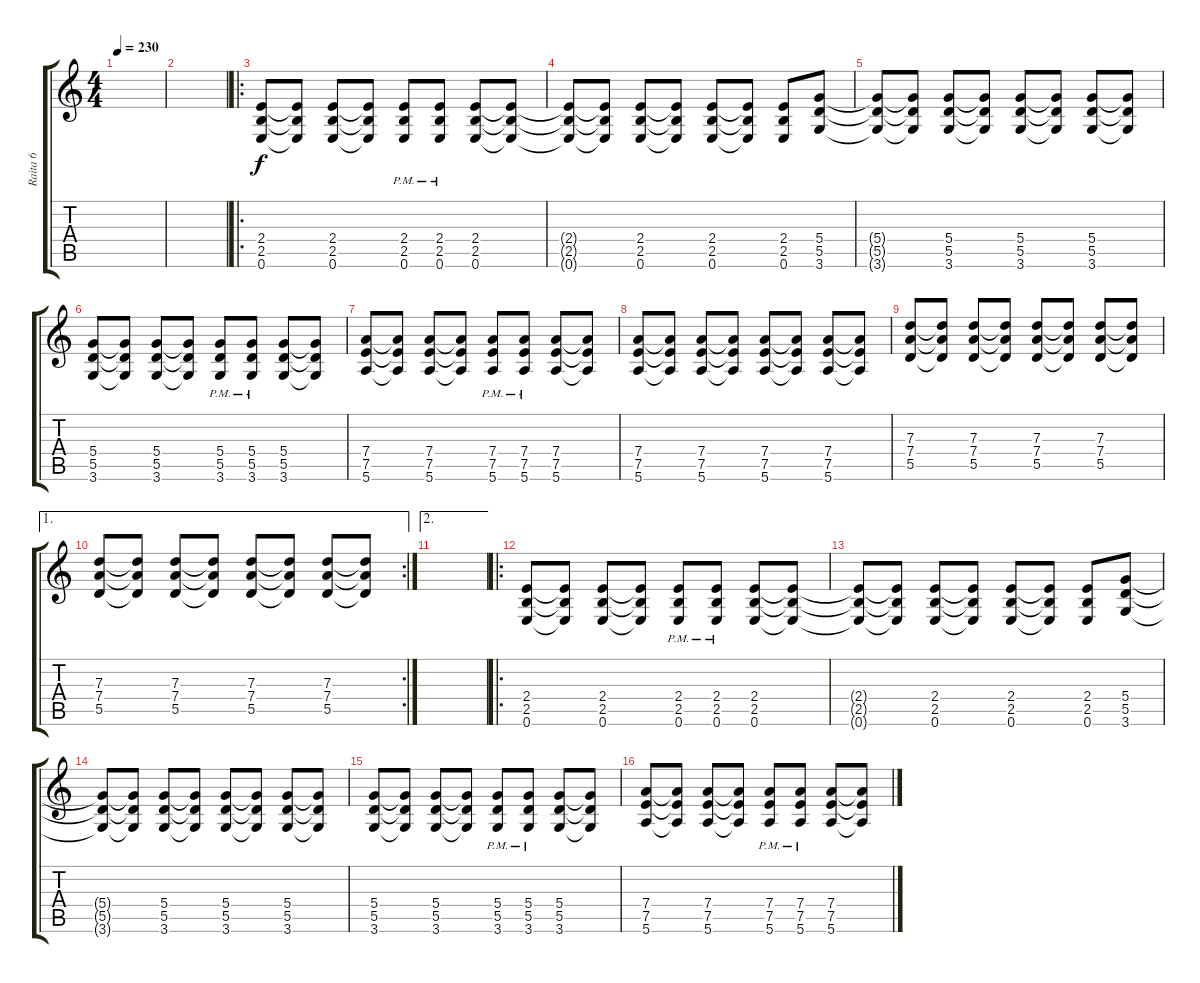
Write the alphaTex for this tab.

\track ("Raita 6" "Raita 6") {instrument distortionguitar}
\staff {score tabs}
\tuning (E4 B3 G3 D3 A2 E2) {hide}
\ts (4 4)
\tempo 230
\clef g2
\ks c
|
|
\ro
(2.4 2.5 0.6).8 (2.4{t} 2.5{t} 0.6{t}).8 (2.4 2.5 0.6).8 (2.4{t} 2.5{t} 0.6{t}).8 (2.4 2.5 0.6{pm}).8 (2.4 2.5 0.6{pm}).8 (2.4 2.5 0.6).8 (2.4{t} 2.5{t} 0.6{t}).8 |
(2.4{t} 2.5{t} 0.6{t}).8 (2.4{t} 2.5{t} 0.6{t}).8 (2.4 2.5 0.6).8 (2.4{t} 2.5{t} 0.6{t}).8 (2.4 2.5 0.6).8 (2.4{t} 2.5{t} 0.6{t}).8 (2.4 2.5 0.6).8 (5.4 5.5 3.6).8 |
(5.4{t} 5.5{t} 3.6{t}).8 (5.4{t} 5.5{t} 3.6{t}).8 (5.4 5.5 3.6).8 (5.4{t} 5.5{t} 3.6{t}).8 (5.4 5.5 3.6).8 (5.4{t} 5.5{t} 3.6{t}).8 (5.4 5.5 3.6).8 (5.4{t} 5.5{t} 3.6{t}).8 |
(5.4 5.5 3.6).8 (5.4{t} 5.5{t} 3.6{t}).8 (5.4 5.5 3.6).8 (5.4{t} 5.5{t} 3.6{t}).8 (5.4 5.5 3.6{pm}).8 (5.4 5.5 3.6{pm}).8 (5.4 5.5 3.6).8 (5.4{t} 5.5{t} 3.6{t}).8 |
(7.4 7.5 5.6).8 (7.4{t} 7.5{t} 5.6{t}).8 (7.4 7.5 5.6).8 (7.4{t} 7.5{t} 5.6{t}).8 (7.4 7.5 5.6{pm}).8 (7.4 7.5 5.6{pm}).8 (7.4 7.5 5.6).8 (7.4{t} 7.5{t} 5.6{t}).8 |
(7.4 7.5 5.6).8 (7.4{t} 7.5{t} 5.6{t}).8 (7.4 7.5 5.6).8 (7.4{t} 7.5{t} 5.6{t}).8 (7.4 7.5 5.6).8 (7.4{t} 7.5{t} 5.6{t}).8 (7.4 7.5 5.6).8 (7.4{t} 7.5{t} 5.6{t}).8 |
(7.3 7.4 5.5).8 (7.3{t} 7.4{t} 5.5{t}).8 (7.3 7.4 5.5).8 (7.3{t} 7.4{t} 5.5{t}).8 (7.3 7.4 5.5).8 (7.3{t} 7.4{t} 5.5{t}).8 (7.3 7.4 5.5).8 (7.3{t} 7.4{t} 5.5{t}).8 |
\ae 1
\rc 2
(7.3 7.4 5.5).8 (7.3{t} 7.4{t} 5.5{t}).8 (7.3 7.4 5.5).8 (7.3{t} 7.4{t} 5.5{t}).8 (7.3 7.4 5.5).8 (7.3{t} 7.4{t} 5.5{t}).8 (7.3 7.4 5.5).8 (7.3{t} 7.4{t} 5.5{t}).8 |
\ae 2
|
\ro
(2.4 2.5 0.6).8 (2.4{t} 2.5{t} 0.6{t}).8 (2.4 2.5 0.6).8 (2.4{t} 2.5{t} 0.6{t}).8 (2.4 2.5 0.6{pm}).8 (2.4 2.5 0.6{pm}).8 (2.4 2.5 0.6).8 (2.4{t} 2.5{t} 0.6{t}).8 |
(2.4{t} 2.5{t} 0.6{t}).8 (2.4{t} 2.5{t} 0.6{t}).8 (2.4 2.5 0.6).8 (2.4{t} 2.5{t} 0.6{t}).8 (2.4 2.5 0.6).8 (2.4{t} 2.5{t} 0.6{t}).8 (2.4 2.5 0.6).8 (5.4 5.5 3.6).8 |
(5.4{t} 5.5{t} 3.6{t}).8 (5.4{t} 5.5{t} 3.6{t}).8 (5.4 5.5 3.6).8 (5.4{t} 5.5{t} 3.6{t}).8 (5.4 5.5 3.6).8 (5.4{t} 5.5{t} 3.6{t}).8 (5.4 5.5 3.6).8 (5.4{t} 5.5{t} 3.6{t}).8 |
(5.4 5.5 3.6).8 (5.4{t} 5.5{t} 3.6{t}).8 (5.4 5.5 3.6).8 (5.4{t} 5.5{t} 3.6{t}).8 (5.4 5.5 3.6{pm}).8 (5.4 5.5 3.6{pm}).8 (5.4 5.5 3.6).8 (5.4{t} 5.5{t} 3.6{t}).8 |
(7.4 7.5 5.6).8 (7.4{t} 7.5{t} 5.6{t}).8 (7.4 7.5 5.6).8 (7.4{t} 7.5{t} 5.6{t}).8 (7.4 7.5 5.6{pm}).8 (7.4 7.5 5.6{pm}).8 (7.4 7.5 5.6).8 (7.4{t} 7.5{t} 5.6{t}).8
